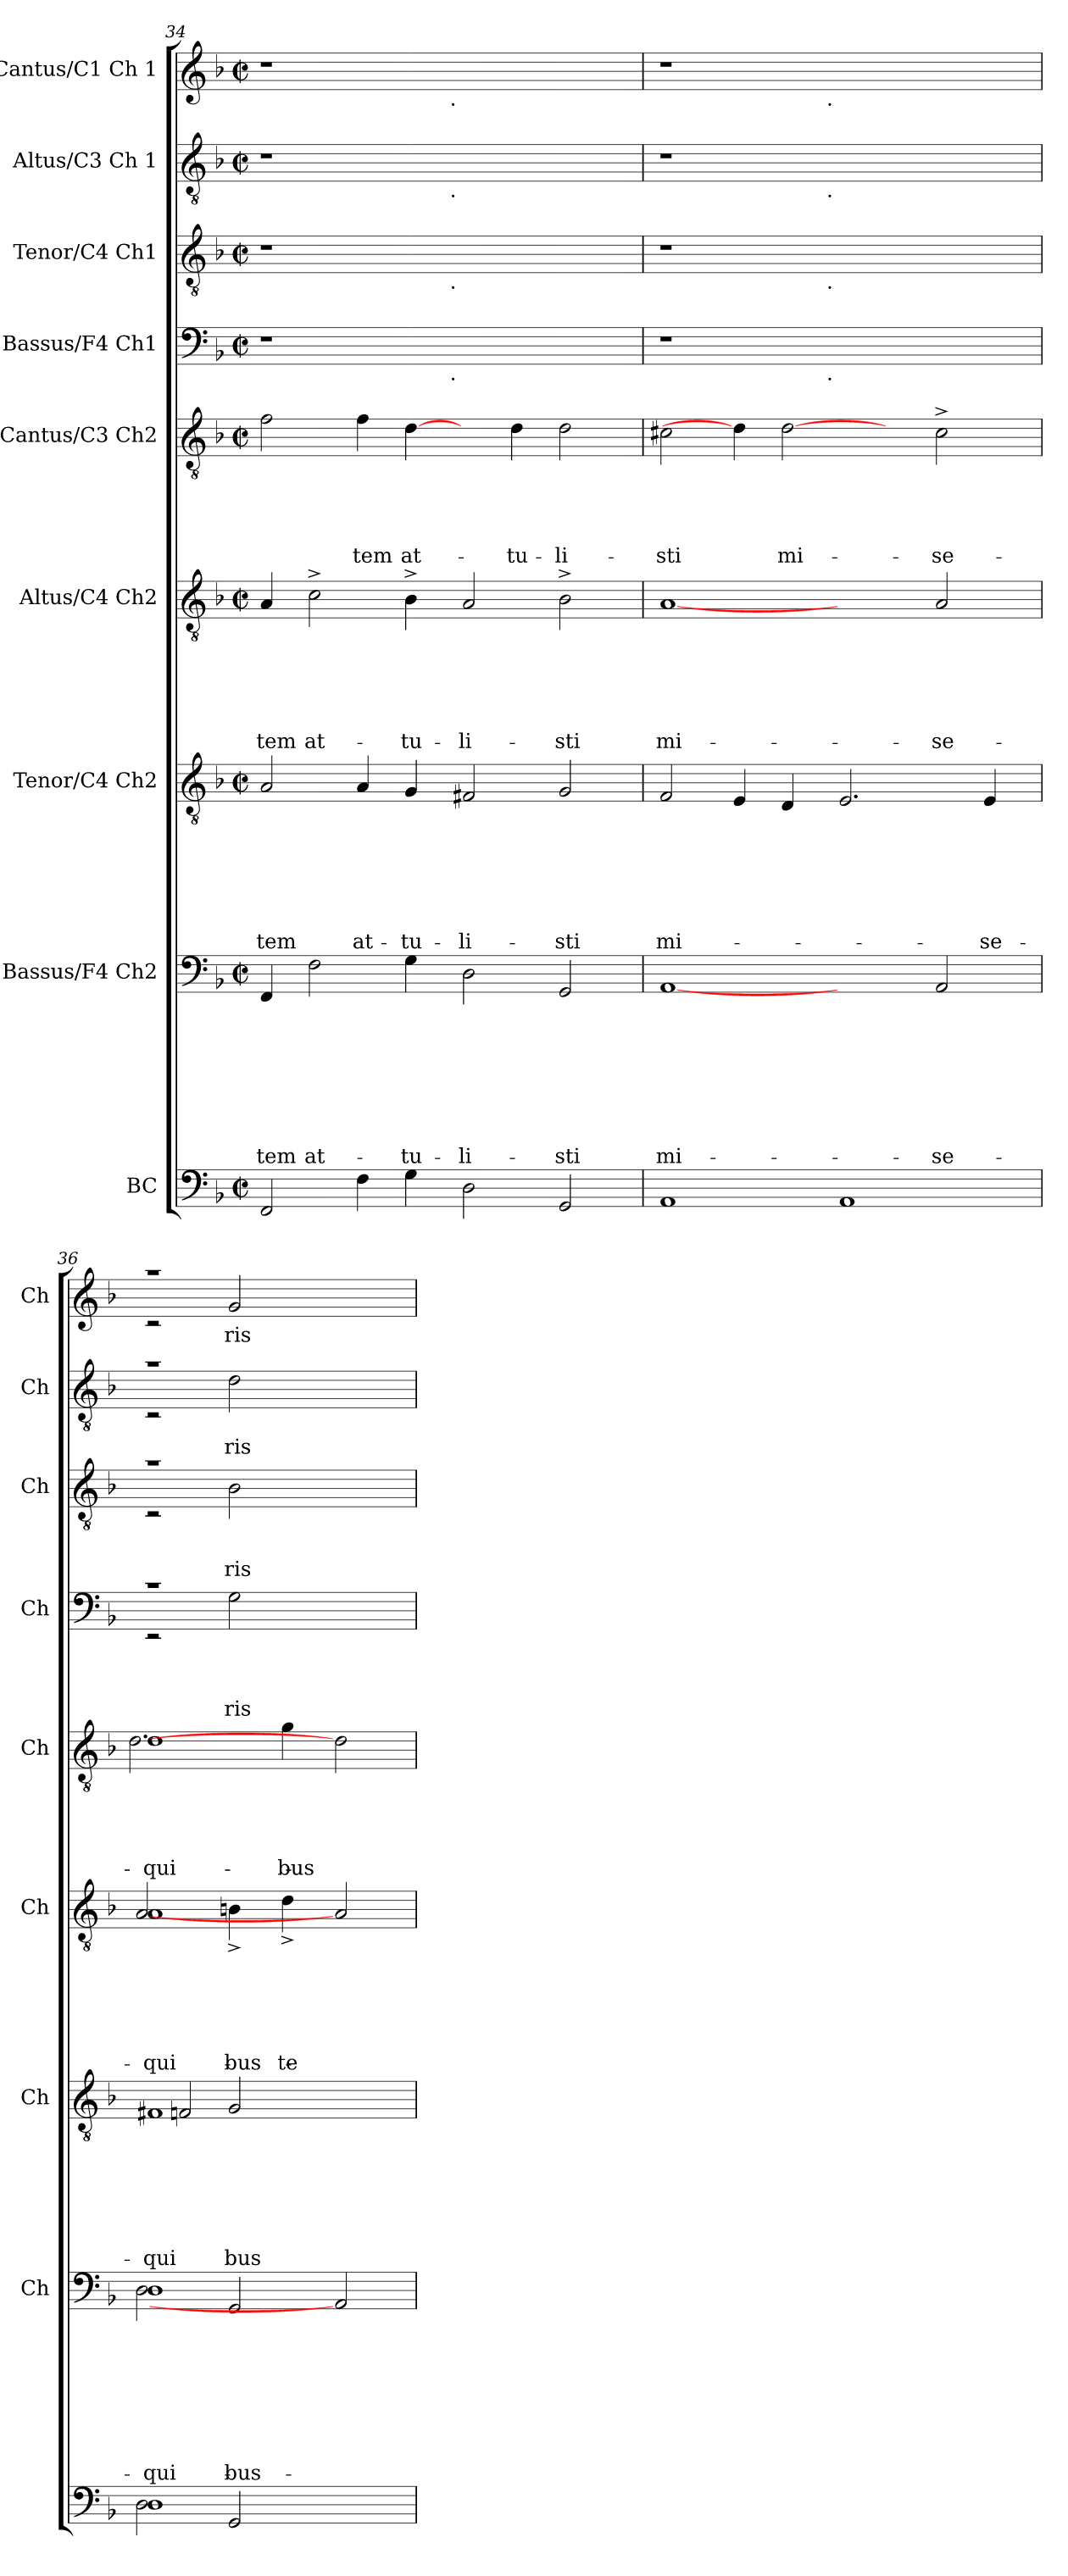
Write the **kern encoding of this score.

**kern	**kern	**text	**text	**text	**text	**text	**text	**text	**text	**kern	**text	**text	**text	**text	**text	**text	**text	**kern	**text	**text	**text	**text	**text	**text	**kern	**text	**text	**text	**text	**text	**kern	**text	**text	**text	**text	**kern	**text	**text	**text	**kern	**text	**text	**kern	**text
*part9	*part8	*part8	*part8	*part8	*part8	*part8	*part8	*part8	*part8	*part7	*part7	*part7	*part7	*part7	*part7	*part7	*part7	*part6	*part6	*part6	*part6	*part6	*part6	*part6	*part5	*part5	*part5	*part5	*part5	*part5	*part4	*part4	*part4	*part4	*part4	*part3	*part3	*part3	*part3	*part2	*part2	*part2	*part1	*part1
*staff9	*staff8	*staff8	*staff8	*staff8	*staff8	*staff8	*staff8	*staff8	*staff8	*staff7	*staff7	*staff7	*staff7	*staff7	*staff7	*staff7	*staff7	*staff6	*staff6	*staff6	*staff6	*staff6	*staff6	*staff6	*staff5	*staff5	*staff5	*staff5	*staff5	*staff5	*staff4	*staff4	*staff4	*staff4	*staff4	*staff3	*staff3	*staff3	*staff3	*staff2	*staff2	*staff2	*staff1	*staff1
*I"BC	*I"Bassus/F4 Ch2	*	*	*	*	*	*	*	*	*I"Tenor/C4 Ch2	*	*	*	*	*	*	*	*I"Altus/C4 Ch2	*	*	*	*	*	*	*I"Cantus/C3 Ch2	*	*	*	*	*	*I"Bassus/F4 Ch1	*	*	*	*	*I"Tenor/C4 Ch1	*	*	*	*I"Altus/C3 Ch 1	*	*	*I"Cantus/C1 Ch 1	*
*	*I'Ch	*	*	*	*	*	*	*	*	*I'Ch	*	*	*	*	*	*	*	*I'Ch	*	*	*	*	*	*	*I'Ch	*	*	*	*	*	*I'Ch	*	*	*	*	*I'Ch	*	*	*	*I'Ch	*	*	*I'Ch	*
*clefF4	*clefF4	*	*	*	*	*	*	*	*	*clefGv2	*	*	*	*	*	*	*	*clefGv2	*	*	*	*	*	*	*clefGv2	*	*	*	*	*	*clefF4	*	*	*	*	*clefGv2	*	*	*	*clefGv2	*	*	*clefG2	*
*k[b-]	*k[b-]	*	*	*	*	*	*	*	*	*k[b-]	*	*	*	*	*	*	*	*k[b-]	*	*	*	*	*	*	*k[b-]	*	*	*	*	*	*k[b-]	*	*	*	*	*k[b-]	*	*	*	*k[b-]	*	*	*k[b-]	*
*F:	*F:	*	*	*	*	*	*	*	*	*F:	*	*	*	*	*	*	*	*F:	*	*	*	*	*	*	*F:	*	*	*	*	*	*F:	*	*	*	*	*F:	*	*	*	*F:	*	*	*F:	*
*M2/2	*M2/2	*	*	*	*	*	*	*	*	*M2/2	*	*	*	*	*	*	*	*M2/2	*	*	*	*	*	*	*M2/2	*	*	*	*	*	*M2/2	*	*	*	*	*M2/2	*	*	*	*M2/2	*	*	*M2/2	*
*met(c|)	*met(c|)	*	*	*	*	*	*	*	*	*met(c|)	*	*	*	*	*	*	*	*met(c|)	*	*	*	*	*	*	*met(c|)	*	*	*	*	*	*met(c|)	*	*	*	*	*met(c|)	*	*	*	*met(c|)	*	*	*met(c|)	*
=34	=34	=34	=34	=34	=34	=34	=34	=34	=34	=34	=34	=34	=34	=34	=34	=34	=34	=34	=34	=34	=34	=34	=34	=34	=34	=34	=34	=34	=34	=34	=34	=34	=34	=34	=34	=34	=34	=34	=34	=34	=34	=34	=34	=34
!	!	!	!	!	!	!	!	!	!LO:LY:b	!	!	!	!	!	!	!	!LO:LY:b	!	!	!	!	!	!	!LO:LY:b	!	!	!	!	!	!	!	!	!	!	!	!	!	!	!	!	!	!	!	!
*	*	*	*	*	*	*	*	*	*	*	*	*	*	*	*	*	*	*	*	*	*	*	*	*	*	*	*	*	*	*	*^	*	*	*	*	*^	*	*	*	*^	*	*	*^	*
2FF/	4FF/	.	.	.	.	.	.	.	-tem	2A/	.	.	.	.	.	.	-tem	4A/	.	.	.	.	.	-tem	2f\	.	.	.	.	.	1r	2ryy	.	.	.	.	1r	2ryy	.	.	.	1r	2ryy	.	.	1r	2ryy	.
!	!	!	!	!	!	!	!	!	!LO:LY:b	!	!	!	!	!	!	!	!	!	!	!	!	!	!	!LO:LY:b	!	!	!	!	!	!	!	!	!	!	!	!	!	!	!	!	!	!	!	!	!	!	!	!
.	2F\	.	.	.	.	.	.	.	at-	.	.	.	.	.	.	.	.	2c^>\	.	.	.	.	.	at-	.	.	.	.	.	.	.	.	.	.	.	.	.	.	.	.	.	.	.	.	.	.	.	.
!	!	!	!	!	!	!	!	!	!	!	!	!	!	!	!	!	!LO:LY:b	!	!	!	!	!	!	!	!	!	!	!	!	!LO:LY:b	!	!	!	!	!	!	!	!	!	!	!	!	!	!	!	!	!	!
4F\	.	.	.	.	.	.	.	.	.	4A/	.	.	.	.	.	.	at-	.	.	.	.	.	.	.	4f\	.	.	.	.	-tem	.	4...ryy	.	.	.	.	.	4...ryy	.	.	.	.	4...ryy	.	.	.	4...ryy	.
!	!	!	!	!	!	!	!	!	!LO:LY:b	!	!	!	!	!	!	!	!LO:LY:b	!	!	!	!	!	!	!LO:LY:b	!	!	!	!	!	!LO:LY:b	!	!	!	!	!	!	!	!	!	!	!	!	!	!	!	!	!	!
4G\	4G\	.	.	.	.	.	.	.	-tu-	4G/	.	.	.	.	.	.	-tu-	4B-^>\	.	.	.	.	.	-tu-	[4d\	.	.	.	.	at-	.	.	.	.	.	.	.	.	.	.	.	.	.	.	.	.	.	.
!	!	!	!	!	!	!	!	!	!	!	!	!	!	!	!	!	!	!	!	!	!	!	!	!	!	!	!	!	!	!	!	!	!	!	!	!	!	!	!	!	!	!	!	!	!	!	!LO:TX:b:t=.	!
!	!	!	!	!	!	!	!	!	!	!	!	!	!	!	!	!	!	!	!	!	!	!	!	!	!	!	!	!	!	!	!	!	!	!	!	!	!	!	!	!	!	!	!LO:TX:b:t=.	!	!	!	!	!
!	!	!	!	!	!	!	!	!	!	!	!	!	!	!	!	!	!	!	!	!	!	!	!	!	!	!	!	!	!	!	!	!	!	!	!	!	!	!LO:TX:b:t=.	!	!	!	!	!	!	!	!	!	!
!	!	!	!	!	!	!	!	!	!	!	!	!	!	!	!	!	!	!	!	!	!	!	!	!	!	!	!	!	!	!	!	!LO:TX:b:t=.	!	!	!	!	!	!	!	!	!	!	!	!	!	!	!	!
.	.	.	.	.	.	.	.	.	.	.	.	.	.	.	.	.	.	.	.	.	.	.	.	.	.	.	.	.	.	.	.	1ryy	.	.	.	.	.	1ryy	.	.	.	.	1ryy	.	.	.	1ryy	.
!	!	!	!	!	!	!	!	!	!LO:LY:b	!	!	!	!	!	!	!	!LO:LY:b	!	!	!	!	!	!	!LO:LY:b	!	!	!	!	!	!	!	!	!	!	!	!	!	!	!	!	!	!	!	!	!	!	!	!
2D\	2D\	.	.	.	.	.	.	.	-li-	2F#X/	.	.	.	.	.	.	-li-	2A/	.	.	.	.	.	-li-	4ryy	.	.	.	.	.	1ryy	.	.	.	.	.	1ryy	.	.	.	.	1ryy	.	.	.	1ryy	.	.
!	!	!	!	!	!	!	!	!	!	!	!	!	!	!	!	!	!	!	!	!	!	!	!	!	!	!	!	!	!	!LO:LY:b	!	!	!	!	!	!	!	!	!	!	!	!	!	!	!	!	!	!
.	.	.	.	.	.	.	.	.	.	.	.	.	.	.	.	.	.	.	.	.	.	.	.	.	4d\	.	.	.	.	-tu-	.	.	.	.	.	.	.	.	.	.	.	.	.	.	.	.	.	.
!	!	!	!	!	!	!	!	!	!LO:LY:b	!	!	!	!	!	!	!	!LO:LY:b	!	!	!	!	!	!	!LO:LY:b	!	!	!	!	!	!LO:LY:b:rj	!	!	!	!	!	!	!	!	!	!	!	!	!	!	!	!	!	!
2GG/	2GG/	.	.	.	.	.	.	.	-sti	2G/	.	.	.	.	.	.	-sti	2B-^>\	.	.	.	.	.	-sti	2d\	.	.	.	.	-li-	.	.	.	.	.	.	.	.	.	.	.	.	.	.	.	.	.	.
.	.	.	.	.	.	.	.	.	.	.	.	.	.	.	.	.	.	.	.	.	.	.	.	.	.	.	.	.	.	.	.	32ryy	.	.	.	.	.	32ryy	.	.	.	.	32ryy	.	.	.	32ryy	.
=35	=35	=35	=35	=35	=35	=35	=35	=35	=35	=35	=35	=35	=35	=35	=35	=35	=35	=35	=35	=35	=35	=35	=35	=35	=35	=35	=35	=35	=35	=35	=35	=35	=35	=35	=35	=35	=35	=35	=35	=35	=35	=35	=35	=35	=35	=35	=35	=35
!	!	!	!	!	!	!	!	!	!LO:LY:b	!	!	!	!	!	!	!	!LO:LY:b	!	!	!	!	!	!	!LO:LY:b	!	!	!	!	!	!LO:LY:b	!	!	!	!	!	!	!	!	!	!	!	!	!	!	!	!	!	!
1AA	[1AA	.	.	.	.	.	.	.	mi-	2F/	.	.	.	.	.	.	mi-	[1A	.	.	.	.	.	mi-	2c#X\	.	.	.	.	-sti	1r	2ryy	.	.	.	.	1r	2ryy	.	.	.	1r	2ryy	.	.	1r	2ryy	.
.	.	.	.	.	.	.	.	.	.	4E/	.	.	.	.	.	.	.	.	.	.	.	.	.	.	4d\]	.	.	.	.	.	.	4...ryy	.	.	.	.	.	4...ryy	.	.	.	.	4...ryy	.	.	.	4...ryy	.
!	!	!	!	!	!	!	!	!	!	!	!	!	!	!	!	!	!	!	!	!	!	!	!	!	!	!	!	!	!	!LO:LY:b	!	!	!	!	!	!	!	!	!	!	!	!	!	!	!	!	!	!
.	.	.	.	.	.	.	.	.	.	4D/	.	.	.	.	.	.	.	.	.	.	.	.	.	.	[2d	.	.	.	.	mi-	.	.	.	.	.	.	.	.	.	.	.	.	.	.	.	.	.	.
!	!	!	!	!	!	!	!	!	!	!	!	!	!	!	!	!	!	!	!	!	!	!	!	!	!	!	!	!	!	!	!	!	!	!	!	!	!	!	!	!	!	!	!	!	!	!	!LO:TX:b:t=.	!
!	!	!	!	!	!	!	!	!	!	!	!	!	!	!	!	!	!	!	!	!	!	!	!	!	!	!	!	!	!	!	!	!	!	!	!	!	!	!	!	!	!	!	!LO:TX:b:t=.	!	!	!	!	!
!	!	!	!	!	!	!	!	!	!	!	!	!	!	!	!	!	!	!	!	!	!	!	!	!	!	!	!	!	!	!	!	!	!	!	!	!	!	!LO:TX:b:t=.	!	!	!	!	!	!	!	!	!	!
!	!	!	!	!	!	!	!	!	!	!	!	!	!	!	!	!	!	!	!	!	!	!	!	!	!	!	!	!	!	!	!	!LO:TX:b:t=.	!	!	!	!	!	!	!	!	!	!	!	!	!	!	!	!
.	.	.	.	.	.	.	.	.	.	.	.	.	.	.	.	.	.	.	.	.	.	.	.	.	.	.	.	.	.	.	.	1ryy	.	.	.	.	.	1ryy	.	.	.	.	1ryy	.	.	.	1ryy	.
1AA	2ryy	.	.	.	.	.	.	.	.	2.E/	.	.	.	.	.	.	.	2ryy	.	.	.	.	.	.	.	.	.	.	.	.	1ryy	.	.	.	.	.	1ryy	.	.	.	.	1ryy	.	.	.	1ryy	.	.
.	.	.	.	.	.	.	.	.	.	.	.	.	.	.	.	.	.	.	.	.	.	.	.	.	4ryy	.	.	.	.	.	.	.	.	.	.	.	.	.	.	.	.	.	.	.	.	.	.	.
!	!	!	!	!	!	!	!	!	!LO:LY:b	!	!	!	!	!	!	!	!	!	!	!	!	!	!	!LO:LY:b	!	!	!	!	!	!LO:LY:b	!	!	!	!	!	!	!	!	!	!	!	!	!	!	!	!	!	!
.	2AA/	.	.	.	.	.	.	.	-se-	.	.	.	.	.	.	.	.	2A/	.	.	.	.	.	-se-	2c#^>\	.	.	.	.	-se-	.	.	.	.	.	.	.	.	.	.	.	.	.	.	.	.	.	.
!	!	!	!	!	!	!	!	!	!	!	!	!	!	!	!	!	!LO:LY:b	!	!	!	!	!	!	!	!	!	!	!	!	!	!	!	!	!	!	!	!	!	!	!	!	!	!	!	!	!	!	!
.	.	.	.	.	.	.	.	.	.	4E/	.	.	.	.	.	.	-se-	.	.	.	.	.	.	.	.	.	.	.	.	.	.	.	.	.	.	.	.	.	.	.	.	.	.	.	.	.	.	.
.	.	.	.	.	.	.	.	.	.	.	.	.	.	.	.	.	.	.	.	.	.	.	.	.	.	.	.	.	.	.	.	32ryy	.	.	.	.	.	32ryy	.	.	.	.	32ryy	.	.	.	32ryy	.
=36	=36	=36	=36	=36	=36	=36	=36	=36	=36	=36	=36	=36	=36	=36	=36	=36	=36	=36	=36	=36	=36	=36	=36	=36	=36	=36	=36	=36	=36	=36	=36	=36	=36	=36	=36	=36	=36	=36	=36	=36	=36	=36	=36	=36	=36	=36	=36	=36
*^	*	*	*	*	*	*	*	*	*	*	*	*	*	*	*	*	*	*	*	*	*	*	*	*	*	*	*	*	*	*	*	*	*	*	*	*	*	*	*	*	*	*	*	*	*	*	*	*
!	!	!	!	!	!	!	!	!	!	!LO:LY:b	!	!	!	!	!	!	!	!	!	!	!	!	!	!	!	!	!	!	!	!	!	!	!	!	!	!	!	!	!	!	!	!	!	!	!	!	!	!	!
*	*	*^	*	*	*	*	*	*	*	*	*	*	*	*	*	*	*	*	*	*	*	*	*	*	*	*	*	*	*	*	*	*	*	*	*	*	*	*	*	*	*	*	*	*	*	*	*	*	*
!	!	!	!	!	!	!	!	!	!	!	!LO:LY:b	!	!	!	!	!	!	!	!LO:LY:b	!	!	!	!	!	!	!	!	!	!	!	!	!	!	!	!	!	!	!	!	!	!	!	!	!	!	!	!	!	!	!
*	*	*	*	*	*	*	*	*	*	*	*	*^	*	*	*	*	*	*	*	*	*	*	*	*	*	*	*	*	*	*	*	*	*	*	*	*	*	*	*	*	*	*	*	*	*	*	*	*	*	*
!	!	!	!	!	!	!	!	!	!	!	!	!	!	!	!	!	!	!	!	!LO:LY:b	!	!	!	!	!	!	!LO:LY:b	!	!	!	!	!	!	!	!	!	!	!	!	!	!	!	!	!	!	!	!	!	!	!	!
*	*	*	*	*	*	*	*	*	*	*	*	*	*	*	*	*	*	*	*	*	*^	*	*	*	*	*	*	*	*	*	*	*	*	*	*	*	*	*	*	*	*	*	*	*	*	*	*	*	*	*	*
!	!	!	!	!	!	!	!	!	!	!	!	!	!	!	!	!	!	!	!	!	!	!	!	!	!	!	!	!LO:LY:b	!	!	!	!	!	!LO:LY:b	!	!	!	!	!	!	!	!	!	!	!	!	!	!	!	!	!	!
*	*	*	*	*	*	*	*	*	*	*	*	*	*	*	*	*	*	*	*	*	*	*	*	*	*	*	*	*	*^	*	*	*	*	*	*	*	*	*	*	*	*	*	*	*	*	*	*	*	*	*	*	*
!	!	!	!	!	!	!	!	!	!	!	!	!	!	!	!	!	!	!	!	!	!	!	!	!	!	!	!	!	!	!	!	!	!	!	!LO:LY:b	!	!	!	!	!	!	!	!	!	!	!	!	!	!	!	!	!	!
1D	2D\	1D	2D\	.	.	.	.	.	.	.	qui-	1F#X	2Fn/	.	.	.	.	.	.	qui-	1A	2A/	.	.	.	.	.	qui-	1d	2.d\	.	.	.	.	qui-	1rc	2rEE	.	.	.	.	1ra	2rC	.	.	.	1ra	2rC	.	.	1raa	2rc	.
!	!	!	!	!	!	!	!	!	!	!	!LO:LY:b:rj	!	!	!	!	!	!	!	!	!LO:LY:b:rj	!	!	!	!	!	!	!	!LO:LY:b:rj	!	!	!	!	!	!	!	!	!	!	!	!	!LO:LY:b	!	!	!	!	!LO:LY:b	!	!	!	!LO:LY:b	!	!	!LO:LY:b
.	2GG/	.	2GG/	.	.	.	.	.	.	.	-bus	.	2G/	.	.	.	.	.	.	-bus	.	4Bn^<\	.	.	.	.	.	-bus	.	.	.	.	.	.	.	.	2G\	.	.	.	-ris	.	2B-\	.	.	-ris	.	2d\	.	-ris	.	2g/	-ris
!	!	!	!	!	!	!	!	!	!	!	!	!	!	!	!	!	!	!	!	!	!	!	!	!	!	!	!	!LO:LY:b	!	!	!	!	!	!	!LO:LY:b	!	!	!	!	!	!	!	!	!	!	!	!	!	!	!	!	!	!
.	.	.	.	.	.	.	.	.	.	.	.	.	.	.	.	.	.	.	.	.	.	4d^<\	.	.	.	.	.	te	.	4g\	.	.	.	.	-bus	.	.	.	.	.	.	.	.	.	.	.	.	.	.	.	.	.	.
2ryy	2ryy	2AA]	2ryy	.	.	.	.	.	.	.	.	2ryy	2ryy	.	.	.	.	.	.	.	2A]	2ryy	.	.	.	.	.	.	2d]	2ryy	.	.	.	.	.	2ryy	2ryy	.	.	.	.	2ryy	2ryy	.	.	.	2ryy	2ryy	.	.	2ryy	2ryy	.
*v	*v	*	*	*	*	*	*	*	*	*	*	*v	*v	*	*	*	*	*	*	*	*v	*v	*	*	*	*	*	*	*v	*v	*	*	*	*	*	*v	*v	*	*	*	*	*v	*v	*	*	*	*v	*v	*	*	*v	*v	*
*	*v	*v	*	*	*	*	*	*	*	*	*	*	*	*	*	*	*	*	*	*	*	*	*	*	*	*	*	*	*	*	*	*	*	*	*	*	*	*	*	*	*	*	*	*	*
=	=	=	=	=	=	=	=	=	=	=	=	=	=	=	=	=	=	=	=	=	=	=	=	=	=	=	=	=	=	=	=	=	=	=	=	=	=	=	=	=	=	=	=	=
*-	*-	*-	*-	*-	*-	*-	*-	*-	*-	*-	*-	*-	*-	*-	*-	*-	*-	*-	*-	*-	*-	*-	*-	*-	*-	*-	*-	*-	*-	*-	*-	*-	*-	*-	*-	*-	*-	*-	*-	*-	*-	*-	*-	*-
